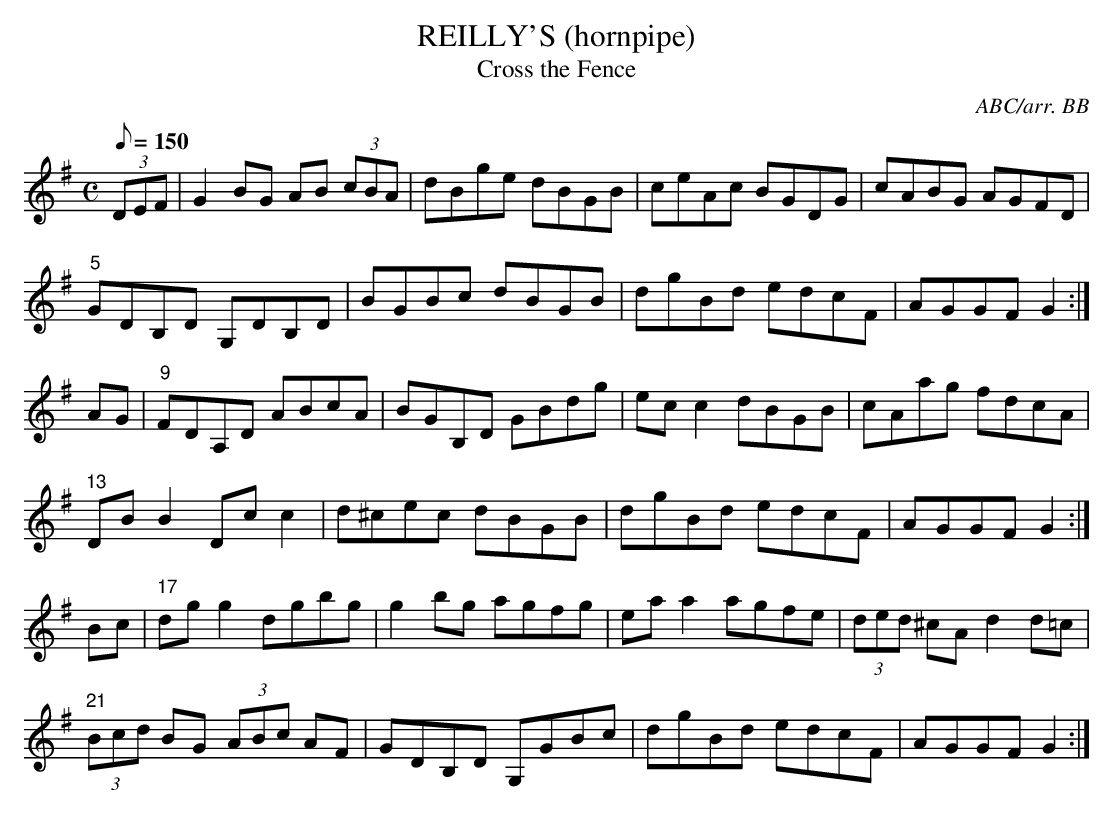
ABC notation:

X:1
T:REILLY'S (hornpipe)
T:Cross the Fence
C:ABC/arr. BB
L:1/8
M:C
Q:150
K:G
(3DEF|G2BG AB (3cBA|dBge dBGB|ceAc BGDG|cABG AGFD|
"5"GDB,D G,DB,D|BGBc dBGB|dgBd edcF|AGGF G2 :|
AG|"9"FDA,D ABcA|BGB,D GBdg|ecc2 dBGB|cAag fdcA|
"13"DBB2 Dcc2|d^cec dBGB|dgBd edcF|AGGF G2 :|
Bc|"17"dgg2 dgbg|g2bg agfg|eaa2 agfe|(3ded ^cA d2d=c|
"21"(3Bcd BG (3ABc AF|GDB,D G,GBc|dgBd edcF|AGGF G2 :|
